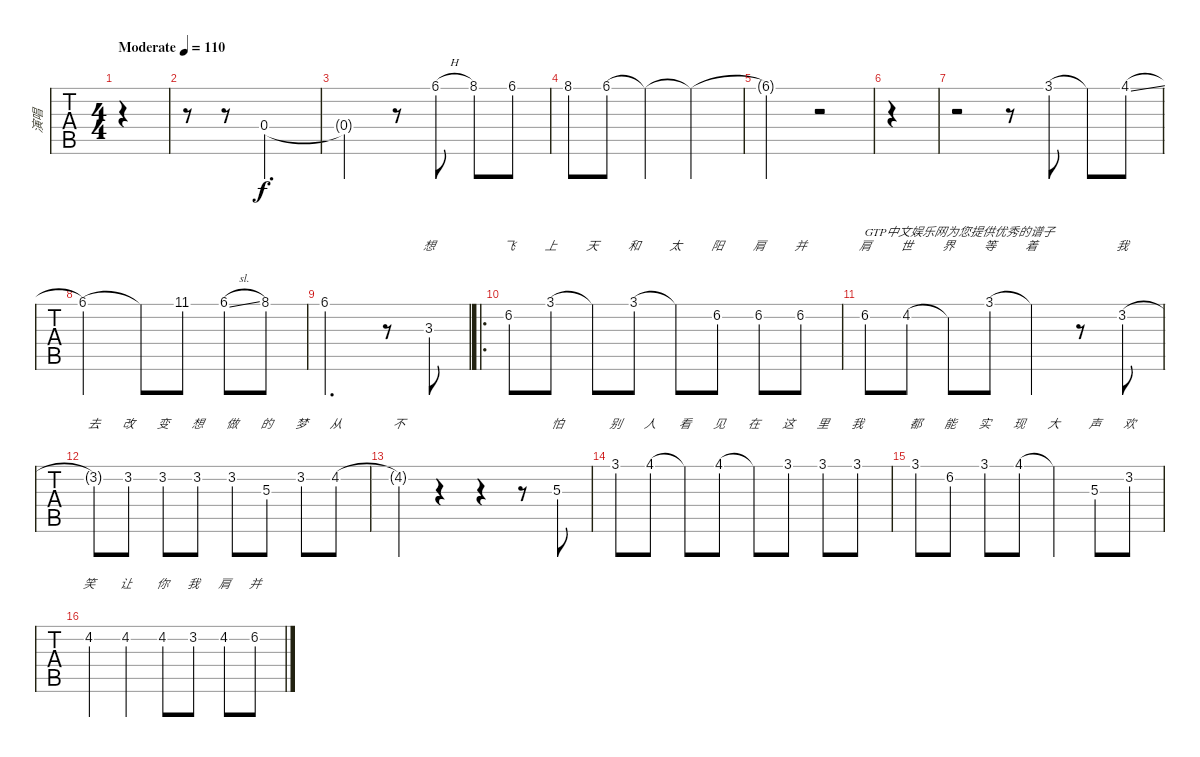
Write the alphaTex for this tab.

\track ("演唱" "演唱") {instrument overdrivenguitar}
\staff {tabs}
\tuning (E4 B3 G3 D3 A2 E2) {hide}
\ts (4 4)
\tempo (110 "Moderate")
\clef g2
\ks c
|
r.8 r.8 0.4.2{d} |
0.4{t}.2 r.8 6.1{h}.8 8.1.8 6.1.8 |
8.1.8 6.1.8 6.1{t}.4 6.1{t}.2 |
6.1{t}.2 r.2 |
|
r.2 r.8 3.1.8 3.1{t}.8 4.1{sl}.8 |
6.1.2 6.1{t}.8 11.1.8 6.1{sl}.8 8.1.8 |
6.1.2{d lyrics (0 "") lyrics (1 "") lyrics (2 "") lyrics (3 "") lyrics (4 "")} r.8 3.3.8{lyrics (0 "想") lyrics (1 "") lyrics (2 "") lyrics (3 "") lyrics (4 "")} |
\ro
6.2.8{lyrics (0 "飞") lyrics (1 "") lyrics (2 "") lyrics (3 "") lyrics (4 "")} 3.1.8{lyrics (0 "上") lyrics (1 "") lyrics (2 "") lyrics (3 "") lyrics (4 "")} 3.1{t}.8{lyrics (0 "天") lyrics (1 "") lyrics (2 "") lyrics (3 "") lyrics (4 "")} 3.1.8{lyrics (0 "和") lyrics (1 "") lyrics (2 "") lyrics (3 "") lyrics (4 "")} 3.1{t}.8{lyrics (0 "太") lyrics (1 "") lyrics (2 "") lyrics (3 "") lyrics (4 "")} 6.2.8{lyrics (0 "阳") lyrics (1 "") lyrics (2 "") lyrics (3 "") lyrics (4 "")} 6.2.8{lyrics (0 "肩") lyrics (1 "") lyrics (2 "") lyrics (3 "") lyrics (4 "")} 6.2.8{lyrics (0 "并") lyrics (1 "") lyrics (2 "") lyrics (3 "") lyrics (4 "")} |
6.2.8{txt "GTP中文娱乐网为您提供优秀的谱子" lyrics (0 "肩") lyrics (1 "") lyrics (2 "") lyrics (3 "") lyrics (4 "")} 4.2.8{lyrics (0 "世") lyrics (1 "") lyrics (2 "") lyrics (3 "") lyrics (4 "")} 4.2{t}.8{lyrics (0 "界") lyrics (1 "") lyrics (2 "") lyrics (3 "") lyrics (4 "")} 3.1.8{lyrics (0 "等") lyrics (1 "") lyrics (2 "") lyrics (3 "") lyrics (4 "")} 3.1{t}.4{lyrics (0 "着") lyrics (1 "") lyrics (2 "") lyrics (3 "") lyrics (4 "")} r.8 3.2.8{lyrics (0 "我") lyrics (1 "") lyrics (2 "") lyrics (3 "") lyrics (4 "")} |
3.2{t}.8{lyrics (0 "去") lyrics (1 "") lyrics (2 "") lyrics (3 "") lyrics (4 "")} 3.2.8{lyrics (0 "改") lyrics (1 "") lyrics (2 "") lyrics (3 "") lyrics (4 "")} 3.2.8{lyrics (0 "变") lyrics (1 "") lyrics (2 "") lyrics (3 "") lyrics (4 "")} 3.2.8{lyrics (0 "想") lyrics (1 "") lyrics (2 "") lyrics (3 "") lyrics (4 "")} 3.2.8{lyrics (0 "做") lyrics (1 "") lyrics (2 "") lyrics (3 "") lyrics (4 "")} 5.3.8{lyrics (0 "的") lyrics (1 "") lyrics (2 "") lyrics (3 "") lyrics (4 "")} 3.2.8{lyrics (0 "梦") lyrics (1 "") lyrics (2 "") lyrics (3 "") lyrics (4 "")} 4.2.8{lyrics (0 "从") lyrics (1 "") lyrics (2 "") lyrics (3 "") lyrics (4 "")} |
4.2{t}.4{lyrics (0 "不") lyrics (1 "") lyrics (2 "") lyrics (3 "") lyrics (4 "")} r.4 r.4 r.8 5.3.8{lyrics (0 "怕") lyrics (1 "") lyrics (2 "") lyrics (3 "") lyrics (4 "")} |
3.1.8{lyrics (0 "别") lyrics (1 "") lyrics (2 "") lyrics (3 "") lyrics (4 "")} 4.1.8{lyrics (0 "人") lyrics (1 "") lyrics (2 "") lyrics (3 "") lyrics (4 "")} 4.1{t}.8{lyrics (0 "看") lyrics (1 "") lyrics (2 "") lyrics (3 "") lyrics (4 "")} 4.1.8{lyrics (0 "见") lyrics (1 "") lyrics (2 "") lyrics (3 "") lyrics (4 "")} 4.1{t}.8{lyrics (0 "在") lyrics (1 "") lyrics (2 "") lyrics (3 "") lyrics (4 "")} 3.1.8{lyrics (0 "这") lyrics (1 "") lyrics (2 "") lyrics (3 "") lyrics (4 "")} 3.1.8{lyrics (0 "里") lyrics (1 "") lyrics (2 "") lyrics (3 "") lyrics (4 "")} 3.1.8{lyrics (0 "我") lyrics (1 "") lyrics (2 "") lyrics (3 "") lyrics (4 "")} |
3.1.8{lyrics (0 "都") lyrics (1 "") lyrics (2 "") lyrics (3 "") lyrics (4 "")} 6.2.8{lyrics (0 "能") lyrics (1 "") lyrics (2 "") lyrics (3 "") lyrics (4 "")} 3.1.8{lyrics (0 "实") lyrics (1 "") lyrics (2 "") lyrics (3 "") lyrics (4 "")} 4.1.8{lyrics (0 "现") lyrics (1 "") lyrics (2 "") lyrics (3 "") lyrics (4 "")} 4.1{t}.4{lyrics (0 "大") lyrics (1 "") lyrics (2 "") lyrics (3 "") lyrics (4 "")} 5.3.8{lyrics (0 "声") lyrics (1 "") lyrics (2 "") lyrics (3 "") lyrics (4 "")} 3.2.8{lyrics (0 "欢") lyrics (1 "") lyrics (2 "") lyrics (3 "") lyrics (4 "")} |
4.2.4{lyrics (0 "笑") lyrics (1 "") lyrics (2 "") lyrics (3 "") lyrics (4 "")} 4.2.4{lyrics (0 "让") lyrics (1 "") lyrics (2 "") lyrics (3 "") lyrics (4 "")} 4.2.8{lyrics (0 "你") lyrics (1 "") lyrics (2 "") lyrics (3 "") lyrics (4 "")} 3.2.8{lyrics (0 "我") lyrics (1 "") lyrics (2 "") lyrics (3 "") lyrics (4 "")} 4.2.8{lyrics (0 "肩") lyrics (1 "") lyrics (2 "") lyrics (3 "") lyrics (4 "")} 6.2.8{lyrics (0 "并") lyrics (1 "") lyrics (2 "") lyrics (3 "") lyrics (4 "")}
